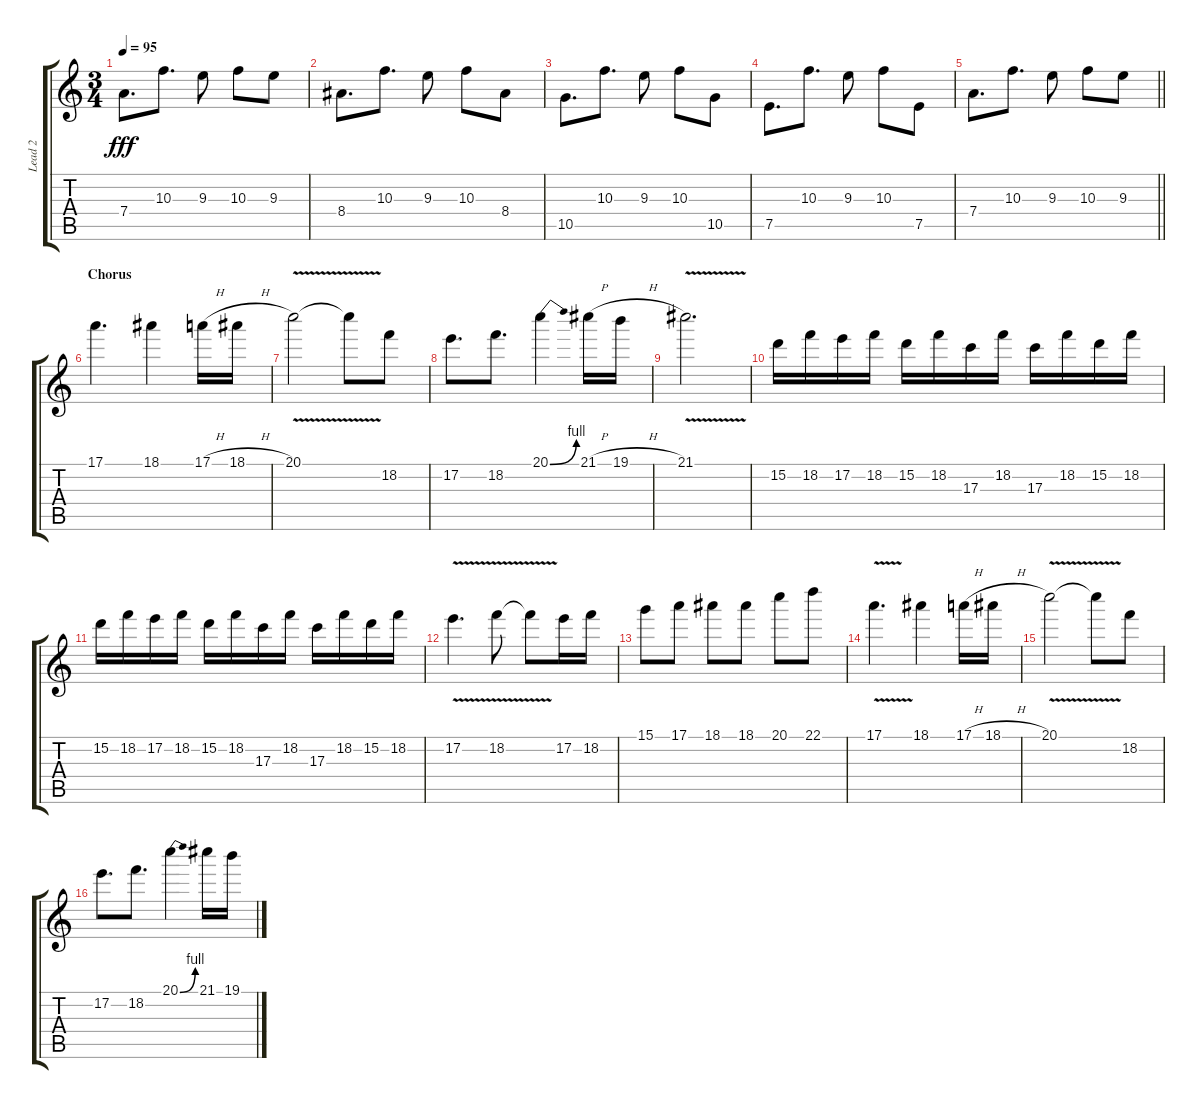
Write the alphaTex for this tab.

\track ("Lead 2" "Lead 2") {instrument distortionguitar}
\staff {score tabs}
\tuning (E4 B3 G3 D3 A2 D2) {hide}
\ts (3 4)
\tempo 95
\clef g2
\ks c
7.4.8{d dy fff} 10.3.8{d} 9.3.8 10.3.8 9.3.8 |
8.4.8{d} 10.3.8{d} 9.3.8 10.3.8 8.4.8 |
10.5.8{d} 10.3.8{d} 9.3.8 10.3.8 10.5.8 |
7.5.8{d} 10.3.8{d} 9.3.8 10.3.8 7.5.8 |
\barLineRight lightlight
7.4.8{d} 10.3.8{d} 9.3.8 10.3.8 9.3.8 |
\section ("" "Chorus")
17.1.4{d} 18.1.4 17.1{h}.16 18.1{h}.16 |
20.1{v}.2 20.1{t}.8 18.2.8 |
17.2.8{d} 18.2.8{d} 20.1{be (bend 0 0 60 4)}.4 21.1{h}.16 19.1{h}.16 |
21.1{v}.2{d} |
15.2.16 18.2.16 17.2.16 18.2.16 15.2.16 18.2.16 17.3.16 18.2.16 17.3.16 18.2.16 15.2.16 18.2.16 |
15.2.16 18.2.16 17.2.16 18.2.16 15.2.16 18.2.16 17.3.16 18.2.16 17.3.16 18.2.16 15.2.16 18.2.16 |
17.2{v}.4{d} 18.2{v}.8 18.2{t}.8 17.2.16 18.2.16 |
15.1.8 17.1.8 18.1.8 18.1.8 20.1.8 22.1.8 |
17.1{v}.4{d} 18.1.4 17.1{h}.16 18.1{h}.16 |
20.1{v}.2 20.1{t}.8 18.2.8 |
17.2.8{d} 18.2.8{d} 20.1{be (bend 0 0 60 4)}.4 21.1.16 19.1.16
